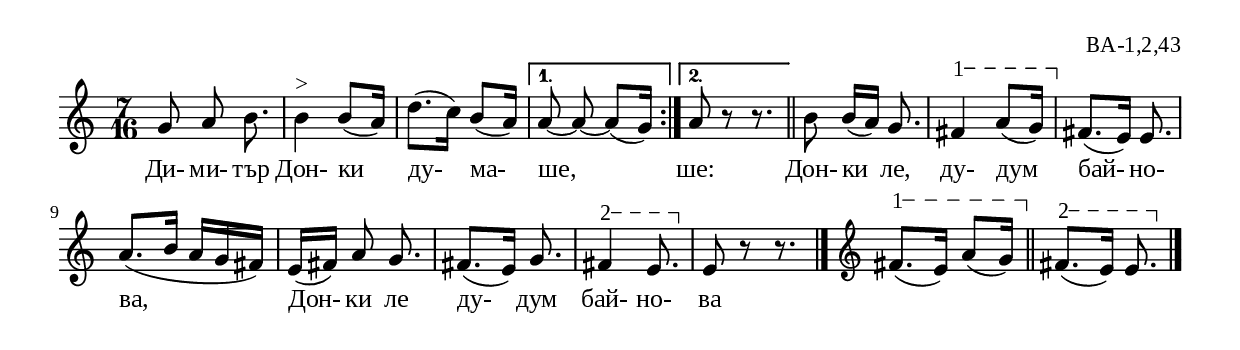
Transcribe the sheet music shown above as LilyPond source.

%{
BA_1_2_43
%}

\include "td-preamble.ly"

\score {
\relative c'' {
%% \tempo 4 = 152
  \time 7/16
\repeat volta 2 {  
  g8\noBeam a b8. | b4^">" b8([ a16]) | d8.([ c16]) b8([ a16]) }
  \alternative  { { a8~\noBeam a8~ a8([ g16]) } { a8 r8 r8. } }  
\bar "||" 
b8 b16([ a]) g8. | 
\varA
fis4\startTextSpan a8( [ g16\stopTextSpan]) | 
fis8.( [ e16]) e8. |
a8.([ b16] a16[ g fis]) | e16( [ fis]) a8\noBeam g8. | fis8.([ e16]) g8. | 
\varB
fis4\startTextSpan e8.\stopTextSpan | 
e8 r8 r8.
\bar "|."
\set Score.measureLength = #(ly:make-moment 1 16)  
 s16 \bar ""  
 \set Score.measureLength = #(ly:make-moment 7 16)  
 \clef treble 
\varA 
fis8.\startTextSpan([ e16)] a8([ g16\stopTextSpan)] \bar "||"
\varB
fis8.\startTextSpan([ e16)] e8.\stopTextSpan 
\bar "|."
}
\addlyrics { Ди- ми- тър Дон- ки ду- ма- ше, ше: 
Дон- ки ле, ду- дум бай- но- ва, Дон- ки ле ду- дум бай- но- ва }
%
\layout {
  indent = #0
  line-width = 190\mm
  ragged-right=##f
}
%
\midi { 
	\context {
		\Score
		tempoWholesPerMinute = #(ly:make-moment 152 8)
		}
	}
}
%
\header{
  opus = "ВА-1,2,43"
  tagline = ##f
}


